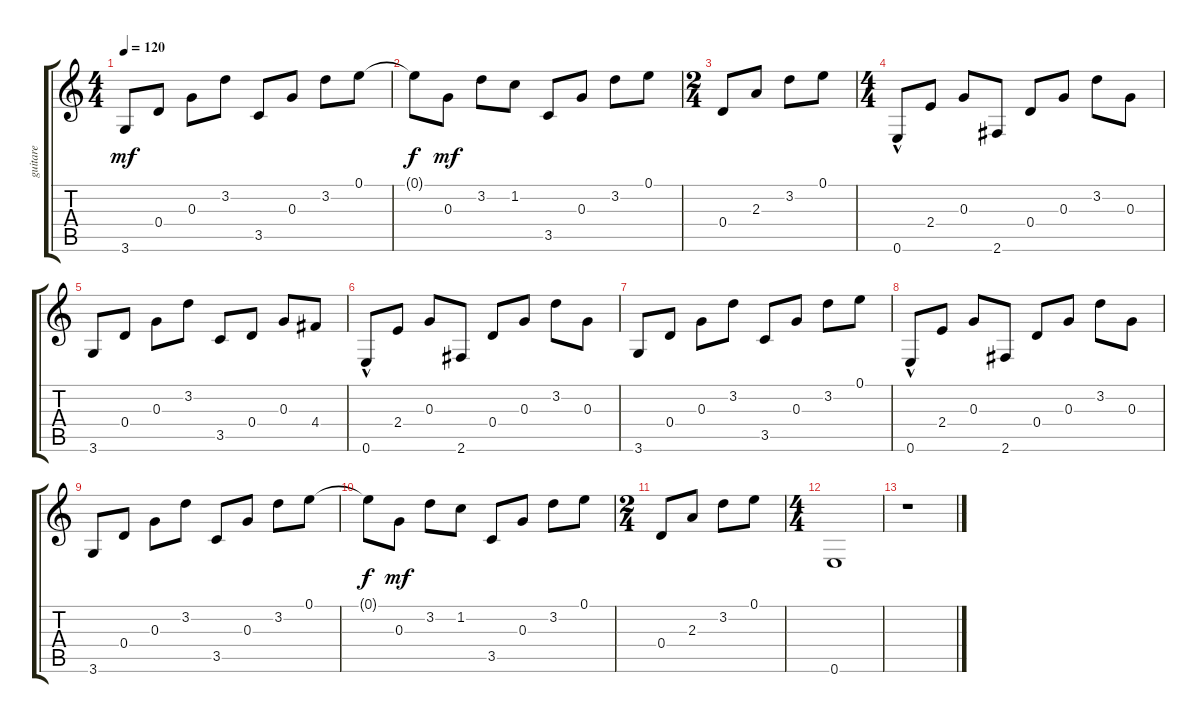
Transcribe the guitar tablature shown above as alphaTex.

\track ("guitare" "guitare") {instrument acousticguitarsteel}
\staff {score tabs}
\tuning (E4 B3 G3 D3 A2 E2) {hide}
\ts (4 4)
\tempo 120
\clef g2
\ks c
3.6.8{dy mf} 0.4.8 0.3.8 3.2.8 3.5.8 0.3.8 3.2.8 0.1.8 |
0.1{t}.8{dy f} 0.3.8{dy mf} 3.2.8 1.2.8 3.5.8 0.3.8 3.2.8 0.1.8 |
\ts (2 4)
0.4.8 2.3.8 3.2.8 0.1.8 |
\ts (4 4)
0.6{hac}.8 2.4.8 0.3.8 2.6.8 0.4.8 0.3.8 3.2.8 0.3.8 |
3.6.8 0.4.8 0.3.8 3.2.8 3.5.8 0.4.8 0.3.8 4.4.8 |
0.6{hac}.8 2.4.8 0.3.8 2.6.8 0.4.8 0.3.8 3.2.8 0.3.8 |
3.6.8 0.4.8 0.3.8 3.2.8 3.5.8 0.3.8 3.2.8 0.1.8 |
0.6{hac}.8 2.4.8 0.3.8 2.6.8 0.4.8 0.3.8 3.2.8 0.3.8 |
3.6.8 0.4.8 0.3.8 3.2.8 3.5.8 0.3.8 3.2.8 0.1.8 |
0.1{t}.8{dy f} 0.3.8{dy mf} 3.2.8 1.2.8 3.5.8 0.3.8 3.2.8 0.1.8 |
\ts (2 4)
0.4.8 2.3.8 3.2.8 0.1.8 |
\ts (4 4)
0.6.1 |
r.1
